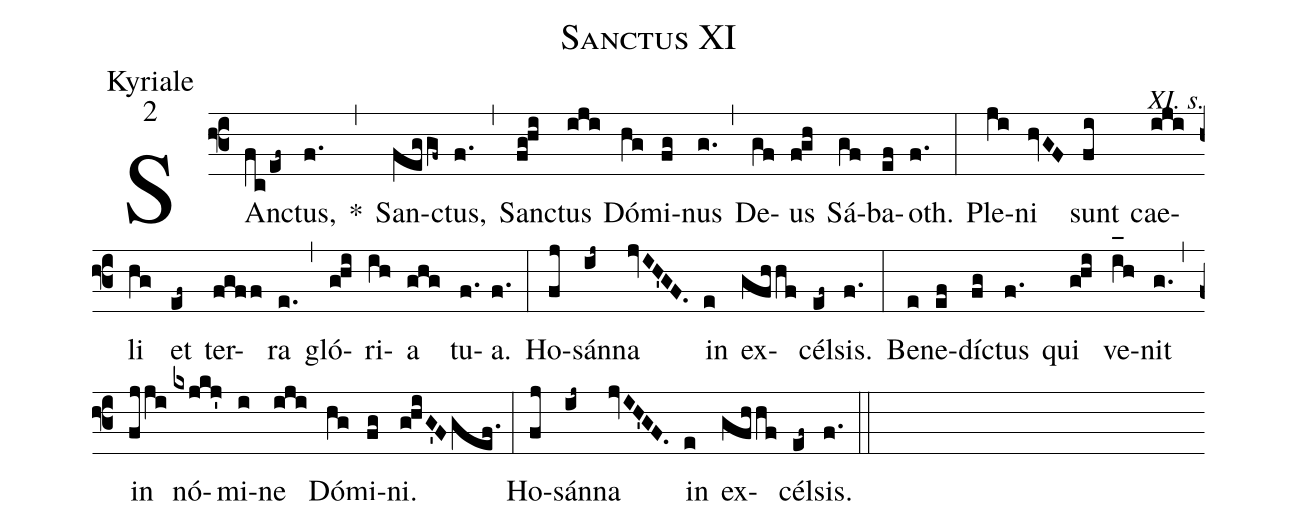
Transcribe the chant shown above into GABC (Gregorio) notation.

name:Sanctus XI;
office-part:Kyriale;
mode:2;
commentary:XI. s.;
%%
(f3) SAn(fc/ef~)ctus,(f.) *(,) San(feggf~)ctus,(f.) (,) San(fg!hi)ctus(iji) Dó(hg)mi(fg)nus(g.) (,) De(gf)us(fgh) Sá(gf)ba(ef)oth.(f.) (:) Ple(ji)ni(hvGF) sunt(fi) cae(iji)li(hg) et(ef~) ter(fgff)ra(e.) (,) gló(ghi)ri(ih)a(ghg) tu(f.)a.(f.) (:) Ho(fj)sán(ij~)na(jvIH'GF.) in(e) ex(gfhhf)cél(ef~)sis.(f.) (:) Be(e)ne(ef)dí(fg)ctus(f.) qui(ghi) ve(i_[oh:h]h)nit(g.) (,) in(fjji) nó(kxjkj')mi(i)ne(iji) Dó(hg)mi(fg)ni.(ghiG'Fgef.) (:) Ho(fj)sán(ij~)na(jvIH'GF.) in(e) ex(gfhhf)cél(ef~)sis.(f.) (::)
